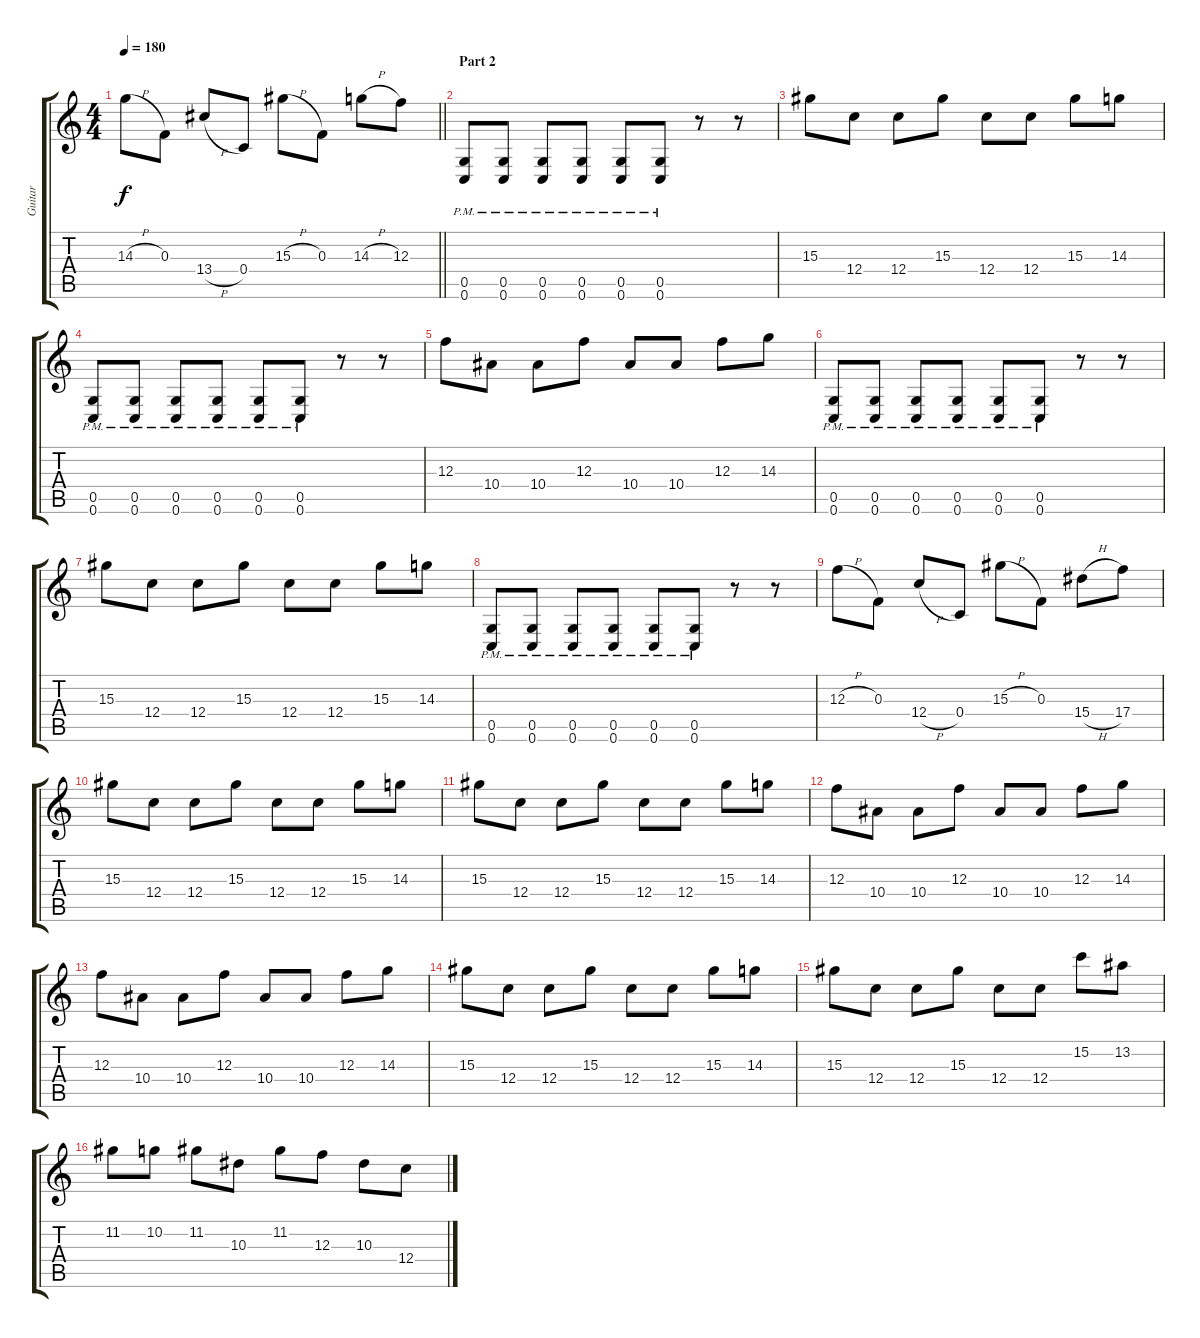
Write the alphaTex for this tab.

\track ("Guitar" "Guitar") {instrument overdrivenguitar}
\staff {score tabs}
\tuning (D4 A3 F3 C3 G2 C2) {hide}
\ts (4 4)
\tempo 180
\clef g2
\barLineRight lightlight
\ks c
14.3{h}.8{dy f} 0.3.8 13.4{h}.8 0.4.8 15.3{h}.8 0.3.8 14.3{h}.8 12.3.8 |
\section ("" "Part 2")
(0.5{pm} 0.6{pm}).8 (0.5{pm} 0.6{pm}).8 (0.5{pm} 0.6{pm}).8 (0.5{pm} 0.6{pm}).8 (0.5{pm} 0.6{pm}).8 (0.5{pm} 0.6{pm}).8 r.8 r.8 |
15.3.8 12.4.8 12.4.8 15.3.8 12.4.8 12.4.8 15.3.8 14.3.8 |
(0.5{pm} 0.6{pm}).8 (0.5{pm} 0.6{pm}).8 (0.5{pm} 0.6{pm}).8 (0.5{pm} 0.6{pm}).8 (0.5{pm} 0.6{pm}).8 (0.5{pm} 0.6{pm}).8 r.8 r.8 |
12.3.8 10.4.8 10.4.8 12.3.8 10.4.8 10.4.8 12.3.8 14.3.8 |
(0.5{pm} 0.6{pm}).8 (0.5{pm} 0.6{pm}).8 (0.5{pm} 0.6{pm}).8 (0.5{pm} 0.6{pm}).8 (0.5{pm} 0.6{pm}).8 (0.5{pm} 0.6{pm}).8 r.8 r.8 |
15.3.8 12.4.8 12.4.8 15.3.8 12.4.8 12.4.8 15.3.8 14.3.8 |
(0.5{pm} 0.6{pm}).8 (0.5{pm} 0.6{pm}).8 (0.5{pm} 0.6{pm}).8 (0.5{pm} 0.6{pm}).8 (0.5{pm} 0.6{pm}).8 (0.5{pm} 0.6{pm}).8 r.8 r.8 |
12.3{h}.8 0.3.8 12.4{h}.8 0.4.8 15.3{h}.8 0.3.8 15.4{h}.8 17.4.8 |
15.3.8 12.4.8 12.4.8 15.3.8 12.4.8 12.4.8 15.3.8 14.3.8 |
15.3.8 12.4.8 12.4.8 15.3.8 12.4.8 12.4.8 15.3.8 14.3.8 |
12.3.8 10.4.8 10.4.8 12.3.8 10.4.8 10.4.8 12.3.8 14.3.8 |
12.3.8 10.4.8 10.4.8 12.3.8 10.4.8 10.4.8 12.3.8 14.3.8 |
15.3.8 12.4.8 12.4.8 15.3.8 12.4.8 12.4.8 15.3.8 14.3.8 |
15.3.8 12.4.8 12.4.8 15.3.8 12.4.8 12.4.8 15.2.8 13.2.8 |
11.2.8 10.2.8 11.2.8 10.3.8 11.2.8 12.3.8 10.3.8 12.4.8
